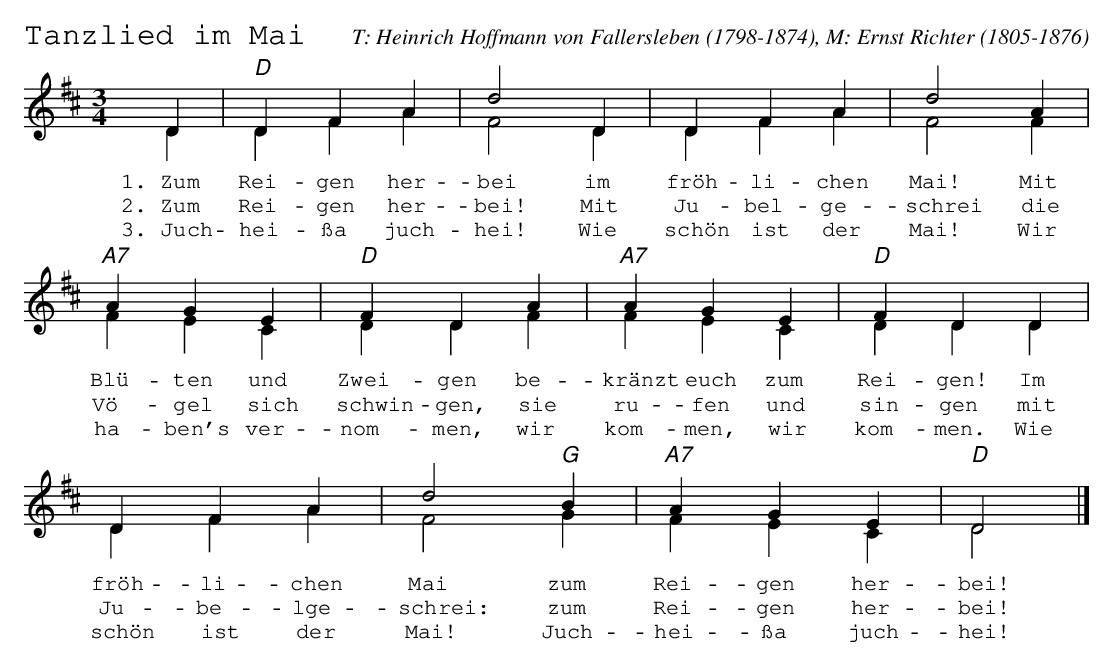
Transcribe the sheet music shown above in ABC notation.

X:1
T:Tanzlied im Mai
C:T: Heinrich Hoffmann von Fallersleben (1798-1874), M: Ernst Richter (1805-1876)
%%score (A 1 2)
M:3/4
L:1/4
Q:1/4=120
K:D
V:A
x|"D"x3|x3|x3|x3|
"A7"x3|"D"x3|"A7"x3|"D"x3|
x3|x2"G"x|"A7"x3|"D"x2|]
V:1
D|DFA|d2D|DFA|d2A|
w:1.~Zum Rei-gen her-bei im fröh-li-chen Mai! Mit
w:2.~Zum Rei-gen her-bei! Mit Ju-bel-ge-schrei die
w:3.~Juch-hei-ßa juch-hei! Wie schön ist der Mai! Wir
AGE|FDA|AGE|FDD|
w:Blü-ten und Zwei-gen be-kränzt euch zum Rei-gen! Im
w:Vö-gel sich schwin-gen, sie ru-fen und sin-gen mit
w:ha-ben's ver-nom-men, wir kom-men, wir kom-men. Wie
DFA|d2B|AGE|D2|]
w:fröh-li-chen Mai zum Rei-gen her-bei!
w:Ju-be-lge-schrei: zum Rei-gen her-bei!
w:schön ist der Mai! Juch-hei-ßa juch-hei!
V:2
D|DFA|F2D|DFA|F2F|
FEC|DDF|FEC|DDD|
DFA|F2G|FEC|D2|]
